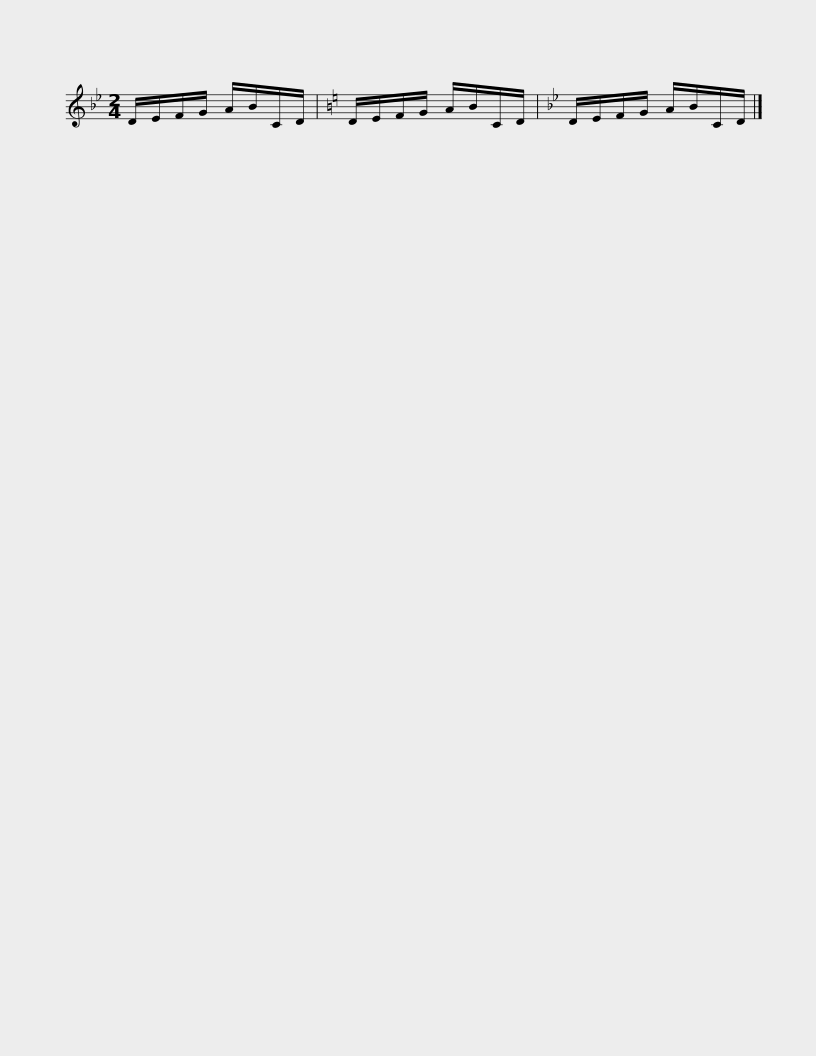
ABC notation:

X:1
L:1/8
M:2/4
I:linebreak $
K:Bb
V:1 treble
V:1
 D/E/F/G/ A/B/C/D/ |[K:C] D/E/F/G/ A/B/C/D/ |[K:Bb] D/E/F/G/ A/B/C/D/ |] %3
